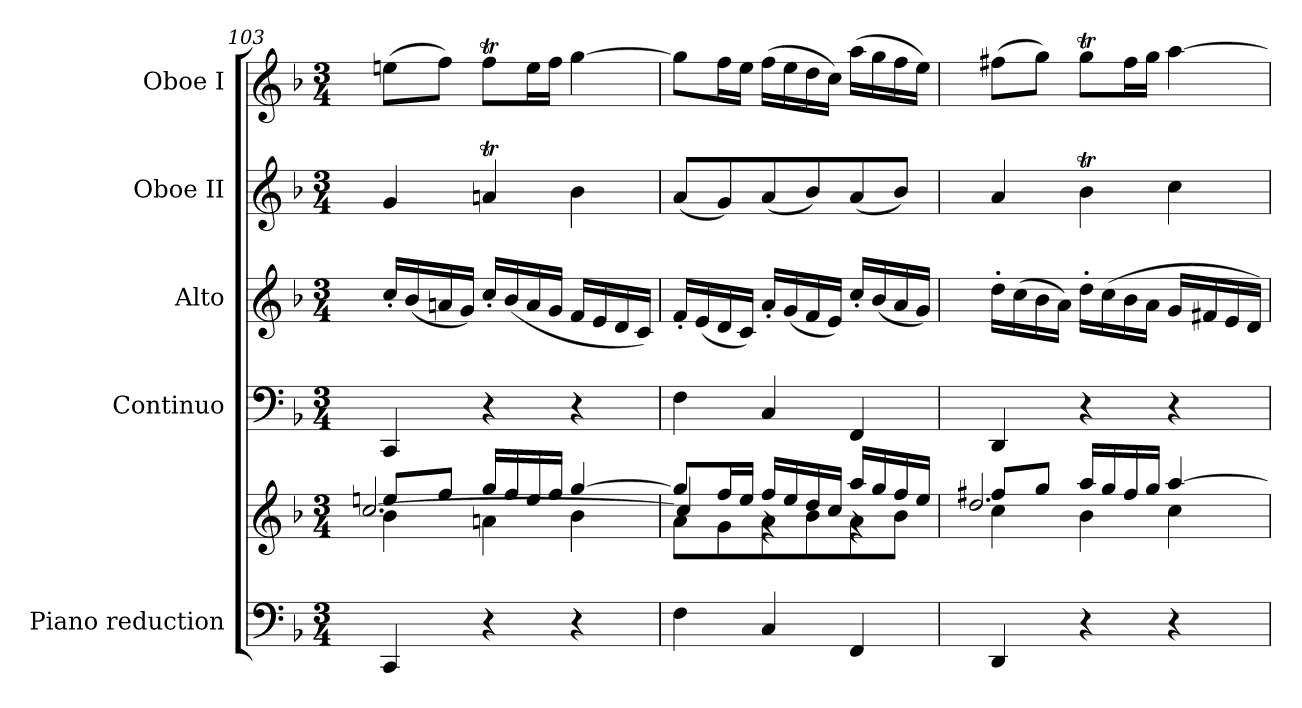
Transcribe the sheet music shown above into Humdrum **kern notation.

**kern	**kern	**kern	**kern	**kern	**kern
*part5	*part5	*part4	*part3	*part2	*part1
*staff6	*staff5	*staff4	*staff3	*staff2	*staff1
*I"Piano reduction	*	*I"Continuo	*I"Alto	*I"Oboe II	*I"Oboe I
*I'Pno	*	*	*	*I'Ob	*I'Ob
*clefF4	*clefG2	*clefF4	*clefG2	*clefG2	*clefG2
*k[b-]	*k[b-]	*k[b-]	*k[b-]	*k[b-]	*k[b-]
*M3/4	*M3/4	*M3/4	*M3/4	*M3/4	*M3/4
=103	=103	=103	=103	=103	=103
*	*^	*	*	*	*
*	*	*^	*	*	*	*
4CC/	8een/L	4b-\	[2.cc/	4CC/	16cc'/LL	4g/	(>8een\L
.	.	.	.	.	(<16b-/	.	.
.	8ff/J	.	.	.	16an/	.	8ff\J)
.	.	.	.	.	16g/JJ)	.	.
4r	16gg/LL	4an\	.	4r	16cc'/LL	4ant/	8ffT\L
.	16ff/	.	.	.	(<16b-/	.	.
.	16ee/	.	.	.	16a/	.	16ee\L
.	16ff/JJ	.	.	.	16g/JJ	.	16ff\JJ
4r	[4gg/	4b-\	.	4r	16f/LL	4b-\	[4gg\
.	.	.	.	.	16e/	.	.
.	.	.	.	.	16d/	.	.
.	.	.	.	.	16c/JJ)	.	.
=104	=104	=104	=104	=104	=104	=104	=104
4F\	8gg/L]	8a\L	4cc/]	4F\	16f'/LL	(<8a/L	8gg\L]
.	.	.	.	.	(<16e/	.	.
.	16ff/L	8g\	.	.	16d/	8g/)	16ff\L
.	16ee/JJ	.	.	.	16c/JJ)	.	16ee\JJ
4C/	16ff/LL	8a\	4rg	4C/	16a'/LL	(<8a/	(>16ff\LL
.	16ee/	.	.	.	(<16g/	.	16ee\
.	16dd/	8b-\	.	.	16f/	8b-/)	16dd\
.	16cc/JJ	.	.	.	16e/JJ)	.	16cc\JJ)
4FF/	16aa/LL	8a\	4rg	4FF/	16cc'/LL	(<8a/	(>16aa\LL
.	16gg/	.	.	.	(<16b-/	.	16gg\
.	16ff/	8b-\J	.	.	16a/	8b-/J)	16ff\
.	16ee/JJ	.	.	.	16g/JJ)	.	16ee\JJ)
=105	=105	=105	=105	=105	=105	=105	=105
4DD/	8ff#X/L	4cc\	2.dd/	4DD/	16dd'\LL	4a/	(>8ff#X\L
.	.	.	.	.	(>16cc\	.	.
.	8gg/J	.	.	.	16b-\	.	8gg\J)
.	.	.	.	.	16a\JJ)	.	.
4r	16aa/LL	4b-\	.	4r	16dd'\LL	4b-T\	8ggT\L
.	16gg/	.	.	.	(>16cc\	.	.
.	16ff#/	.	.	.	16b-\	.	16ff#\L
.	16gg/JJ	.	.	.	16a\JJ	.	16gg\JJ
4r	[4aa/	4cc\	.	4r	16g/LL	4cc\	[4aa\
.	.	.	.	.	16f#X/	.	.
.	.	.	.	.	16e/	.	.
.	.	.	.	.	16d/JJ)	.	.
*	*v	*v	*v	*	*	*	*
=	=	=	=	=	=
*-	*-	*-	*-	*-	*-
